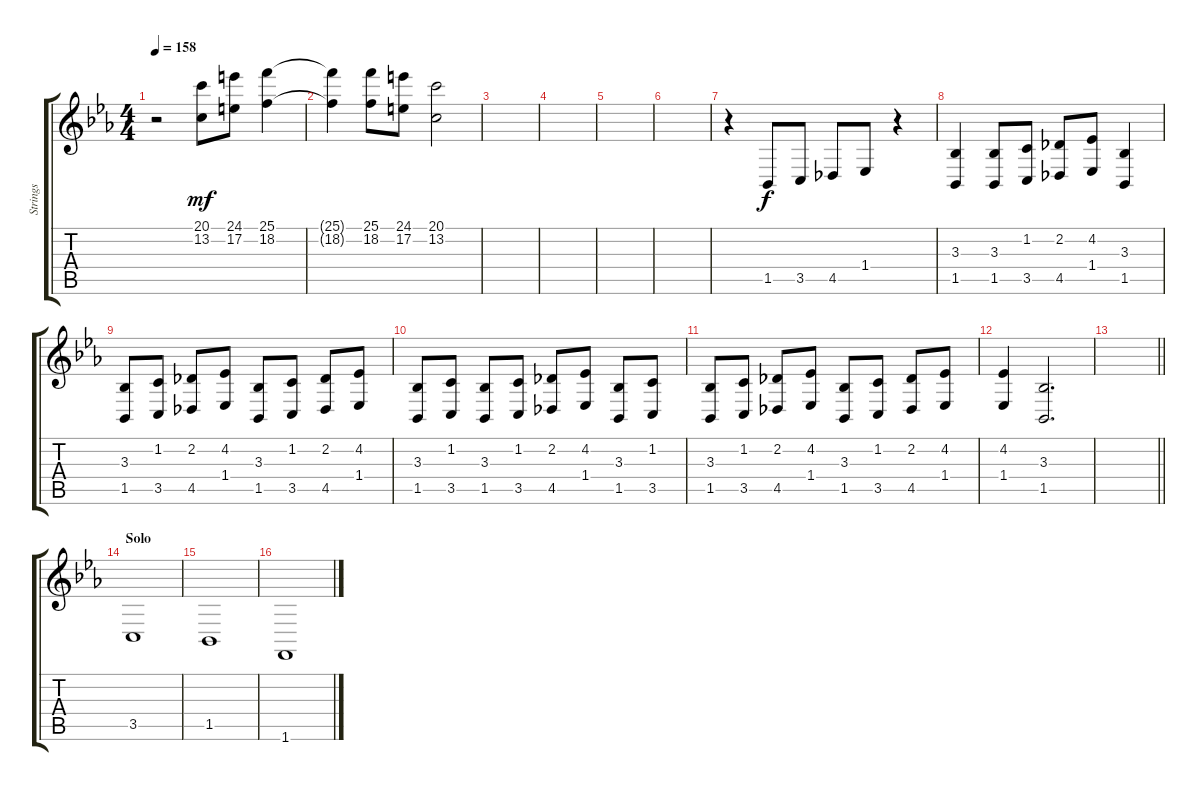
\track ("Strings" "Strings") {instrument stringensemble1}
\staff {score tabs}
\tuning (E4 B3 G3 D3 A2 E2) {hide}
\ts (4 4)
\tempo 158
\clef g2
\ks eb
r.2{dy mf} (20.1 13.2).8 (24.1 17.2).8 (25.1 18.2).4 |
(25.1{t} 18.2{t}).4 (25.1 18.2).8 (24.1 17.2).8 (20.1 13.2).2 |
|
|
|
|
r.4 1.5.8{dy f} 3.5.8 4.5.8 1.4.8 r.4 |
(3.3 1.5).4 (3.3 1.5).8 (1.2 3.5).8 (2.2 4.5).8 (4.2 1.4).8 (3.3 1.5).4 |
(3.3 1.5).8 (1.2 3.5).8 (2.2 4.5).8 (4.2 1.4).8 (3.3 1.5).8 (1.2 3.5).8 (2.2 4.5).8 (4.2 1.4).8 |
(3.3 1.5).8 (1.2 3.5).8 (3.3 1.5).8 (1.2 3.5).8 (2.2 4.5).8 (4.2 1.4).8 (3.3 1.5).8 (1.2 3.5).8 |
(3.3 1.5).8 (1.2 3.5).8 (2.2 4.5).8 (4.2 1.4).8 (3.3 1.5).8 (1.2 3.5).8 (2.2 4.5).8 (4.2 1.4).8 |
(4.2 1.4).4 (3.3 1.5).2{d} |
\barLineRight lightlight
|
\section ("" "Solo")
3.5.1 |
1.5.1 |
1.6.1
